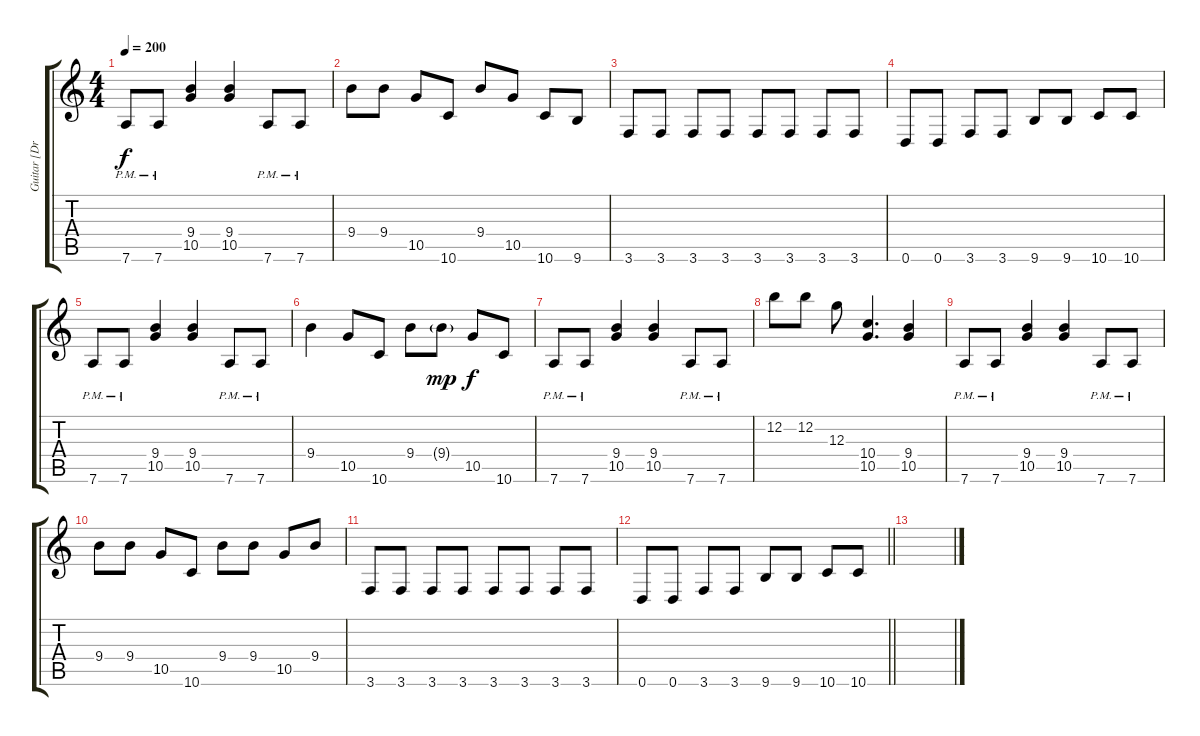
\track ("Guitar [Drop D]" "Guitar [Dr") {instrument distortionguitar}
\staff {score tabs}
\tuning (E4 B3 G3 D3 A2 D2) {hide}
\ts (4 4)
\tempo 200
\clef g2
\ks c
7.6{pm}.8{dy f} 7.6{pm}.8 (9.4 10.5).4 (9.4 10.5).4 7.6{pm}.8 7.6{pm}.8 |
9.4.8 9.4.8 10.5.8 10.6.8 9.4.8 10.5.8 10.6.8 9.6.8 |
3.6.8 3.6.8 3.6.8 3.6.8 3.6.8 3.6.8 3.6.8 3.6.8 |
0.6.8 0.6.8 3.6.8 3.6.8 9.6.8 9.6.8 10.6.8 10.6.8 |
7.6{pm}.8 7.6{pm}.8 (9.4 10.5).4 (9.4 10.5).4 7.6{pm}.8 7.6{pm}.8 |
9.4.4 10.5.8 10.6.8 9.4.8 9.4{g}.8{dy mp} 10.5.8{dy f} 10.6.8 |
7.6{pm}.8 7.6{pm}.8 (9.4 10.5).4 (9.4 10.5).4 7.6{pm}.8 7.6{pm}.8 |
12.2.8 12.2.8 12.3.8 (10.4 10.5).4{d} (9.4 10.5).4 |
7.6{pm}.8 7.6{pm}.8 (9.4 10.5).4 (9.4 10.5).4 7.6{pm}.8 7.6{pm}.8 |
9.4.8 9.4.8 10.5.8 10.6.8 9.4.8 9.4.8 10.5.8 9.4.8 |
3.6.8 3.6.8 3.6.8 3.6.8 3.6.8 3.6.8 3.6.8 3.6.8 |
\barLineRight lightlight
0.6.8 0.6.8 3.6.8 3.6.8 9.6.8 9.6.8 10.6.8 10.6.8 |
\section ("" "")
